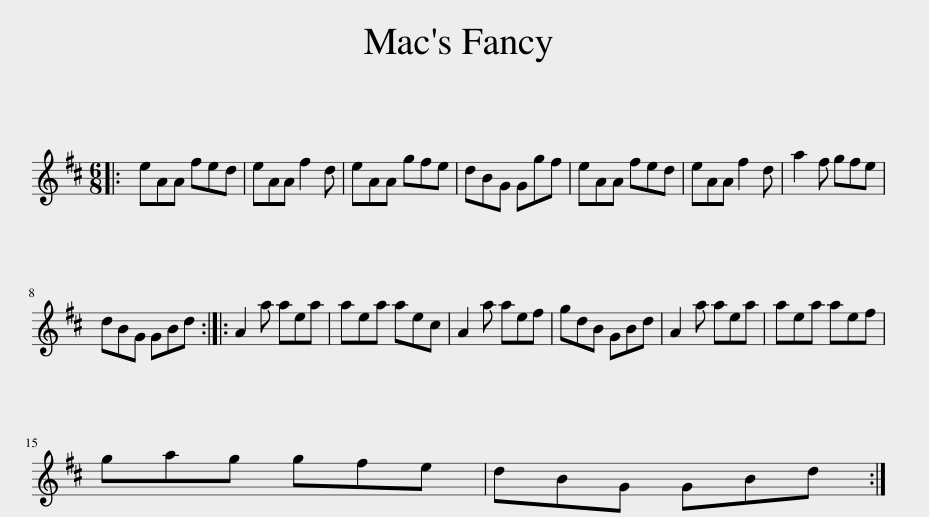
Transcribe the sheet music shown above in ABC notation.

X:1
L:1/8
M:6/8
I:linebreak $
K:D
V:1 treble
V:1
|: eAA fed | eAA f2 d | eAA gfe | dBG Ggf | eAA fed | %5
 eAA f2 d | a2 f gfe |$ dBG GBd :: A2 a aea | aea aec | %10
 A2 a aef | gdB GBd | A2 a aea | aea aef |$ gag gfe | %15
 dBG GBd :| %16
